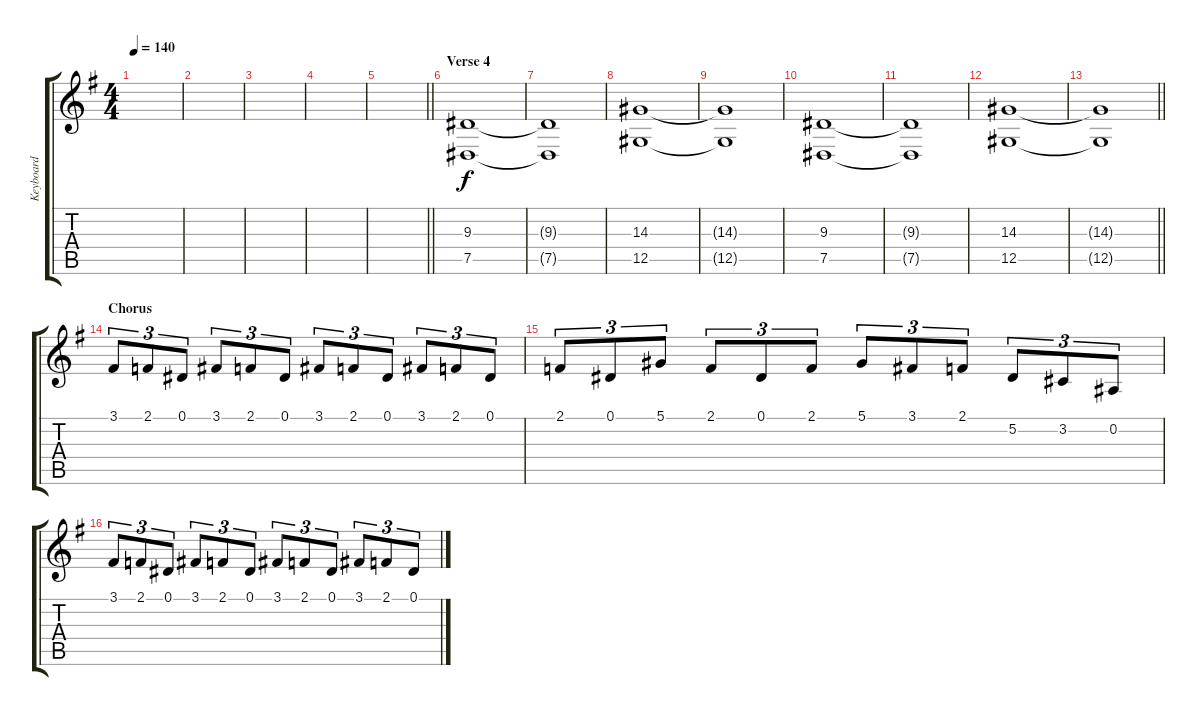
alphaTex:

\track ("Keyboard" "Keyboard") {instrument stringensemble1}
\staff {score tabs}
\tuning (Eb4 Bb3 Gb3 Db3 Ab2 Eb2) {hide}
\ts (4 4)
\tempo 140
\clef g2
\ks eminor
|
|
|
|
\barLineRight lightlight
|
\section ("" "Verse 4")
(9.3 7.5).1 |
(9.3{t} 7.5{t}).1 |
(14.3 12.5).1 |
(14.3{t} 12.5{t}).1 |
(9.3 7.5).1 |
(9.3{t} 7.5{t}).1 |
(14.3 12.5).1 |
\barLineRight lightlight
(14.3{t} 12.5{t}).1 |
\section ("" "Chorus")
3.1.8{tu (3 2) volume 11 instrument sitar} 2.1.8{tu (3 2)} 0.1.8{tu (3 2)} 3.1.8{tu (3 2)} 2.1.8{tu (3 2)} 0.1.8{tu (3 2)} 3.1.8{tu (3 2)} 2.1.8{tu (3 2)} 0.1.8{tu (3 2)} 3.1.8{tu (3 2)} 2.1.8{tu (3 2)} 0.1.8{tu (3 2)} |
2.1.8{tu (3 2)} 0.1.8{tu (3 2)} 5.1.8{tu (3 2)} 2.1.8{tu (3 2)} 0.1.8{tu (3 2)} 2.1.8{tu (3 2)} 5.1.8{tu (3 2)} 3.1.8{tu (3 2)} 2.1.8{tu (3 2)} 5.2.8{tu (3 2)} 3.2.8{tu (3 2)} 0.2.8{tu (3 2)} |
3.1.8{tu (3 2)} 2.1.8{tu (3 2)} 0.1.8{tu (3 2)} 3.1.8{tu (3 2)} 2.1.8{tu (3 2)} 0.1.8{tu (3 2)} 3.1.8{tu (3 2)} 2.1.8{tu (3 2)} 0.1.8{tu (3 2)} 3.1.8{tu (3 2)} 2.1.8{tu (3 2)} 0.1.8{tu (3 2)}
